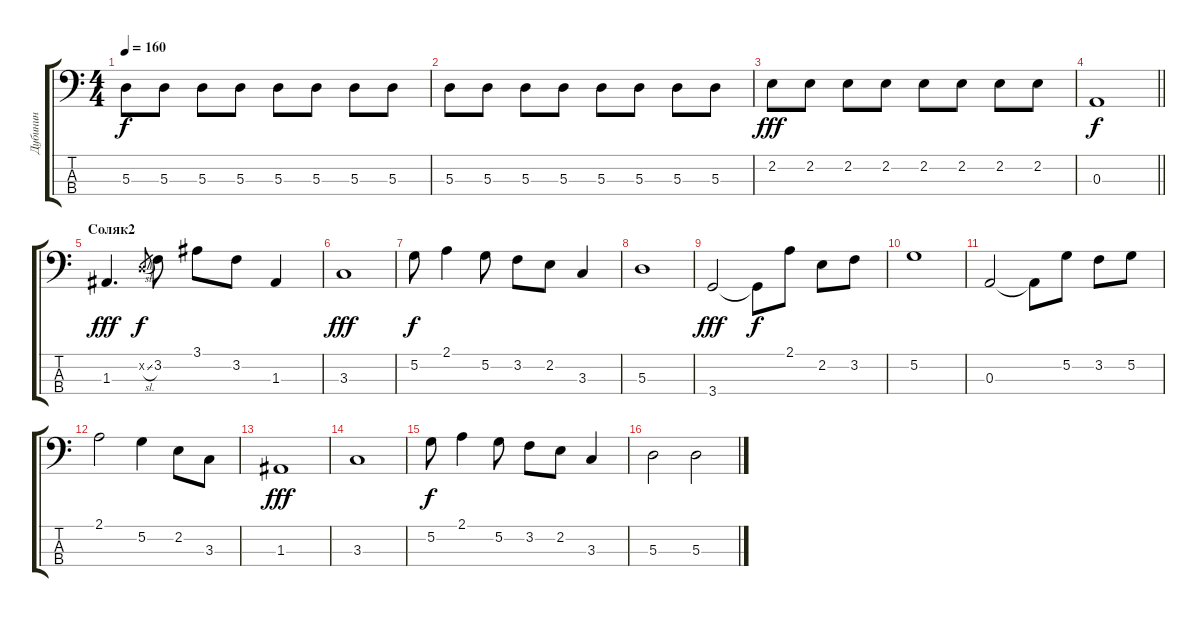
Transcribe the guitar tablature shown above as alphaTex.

\track ("Дубинин" "Дубинин") {instrument electricbassfinger}
\staff {score tabs}
\tuning (G2 D2 A1 E1) {hide}
\ts (4 4)
\tempo 160
\clef f4
\ks c
5.3.8{dy f} 5.3.8 5.3.8 5.3.8 5.3.8 5.3.8 5.3.8 5.3.8 |
5.3.8 5.3.8 5.3.8 5.3.8 5.3.8 5.3.8 5.3.8 5.3.8 |
2.2.8{dy fff} 2.2.8 2.2.8 2.2.8 2.2.8 2.2.8 2.2.8 2.2.8 |
\barLineRight lightlight
0.3.1{dy f} |
\section ("" "Соляк2")
1.3.4{d dy fff} 0.2{sl x}.8{gr dy f} 3.2.8 3.1.8 3.2.8 1.3.4 |
3.3.1{dy fff} |
5.2.8{dy f} 2.1.4 5.2.8 3.2.8 2.2.8 3.3.4 |
5.3.1 |
3.4.2{dy fff} 3.4{t}.8{dy f} 2.1.8 2.2.8 3.2.8 |
5.2.1 |
0.3.2 0.3{t}.8 5.2.8 3.2.8 5.2.8 |
2.1.2 5.2.4 2.2.8 3.3.8 |
1.3.1{dy fff} |
3.3.1 |
5.2.8{dy f} 2.1.4 5.2.8 3.2.8 2.2.8 3.3.4 |
5.3.2 5.3.2
